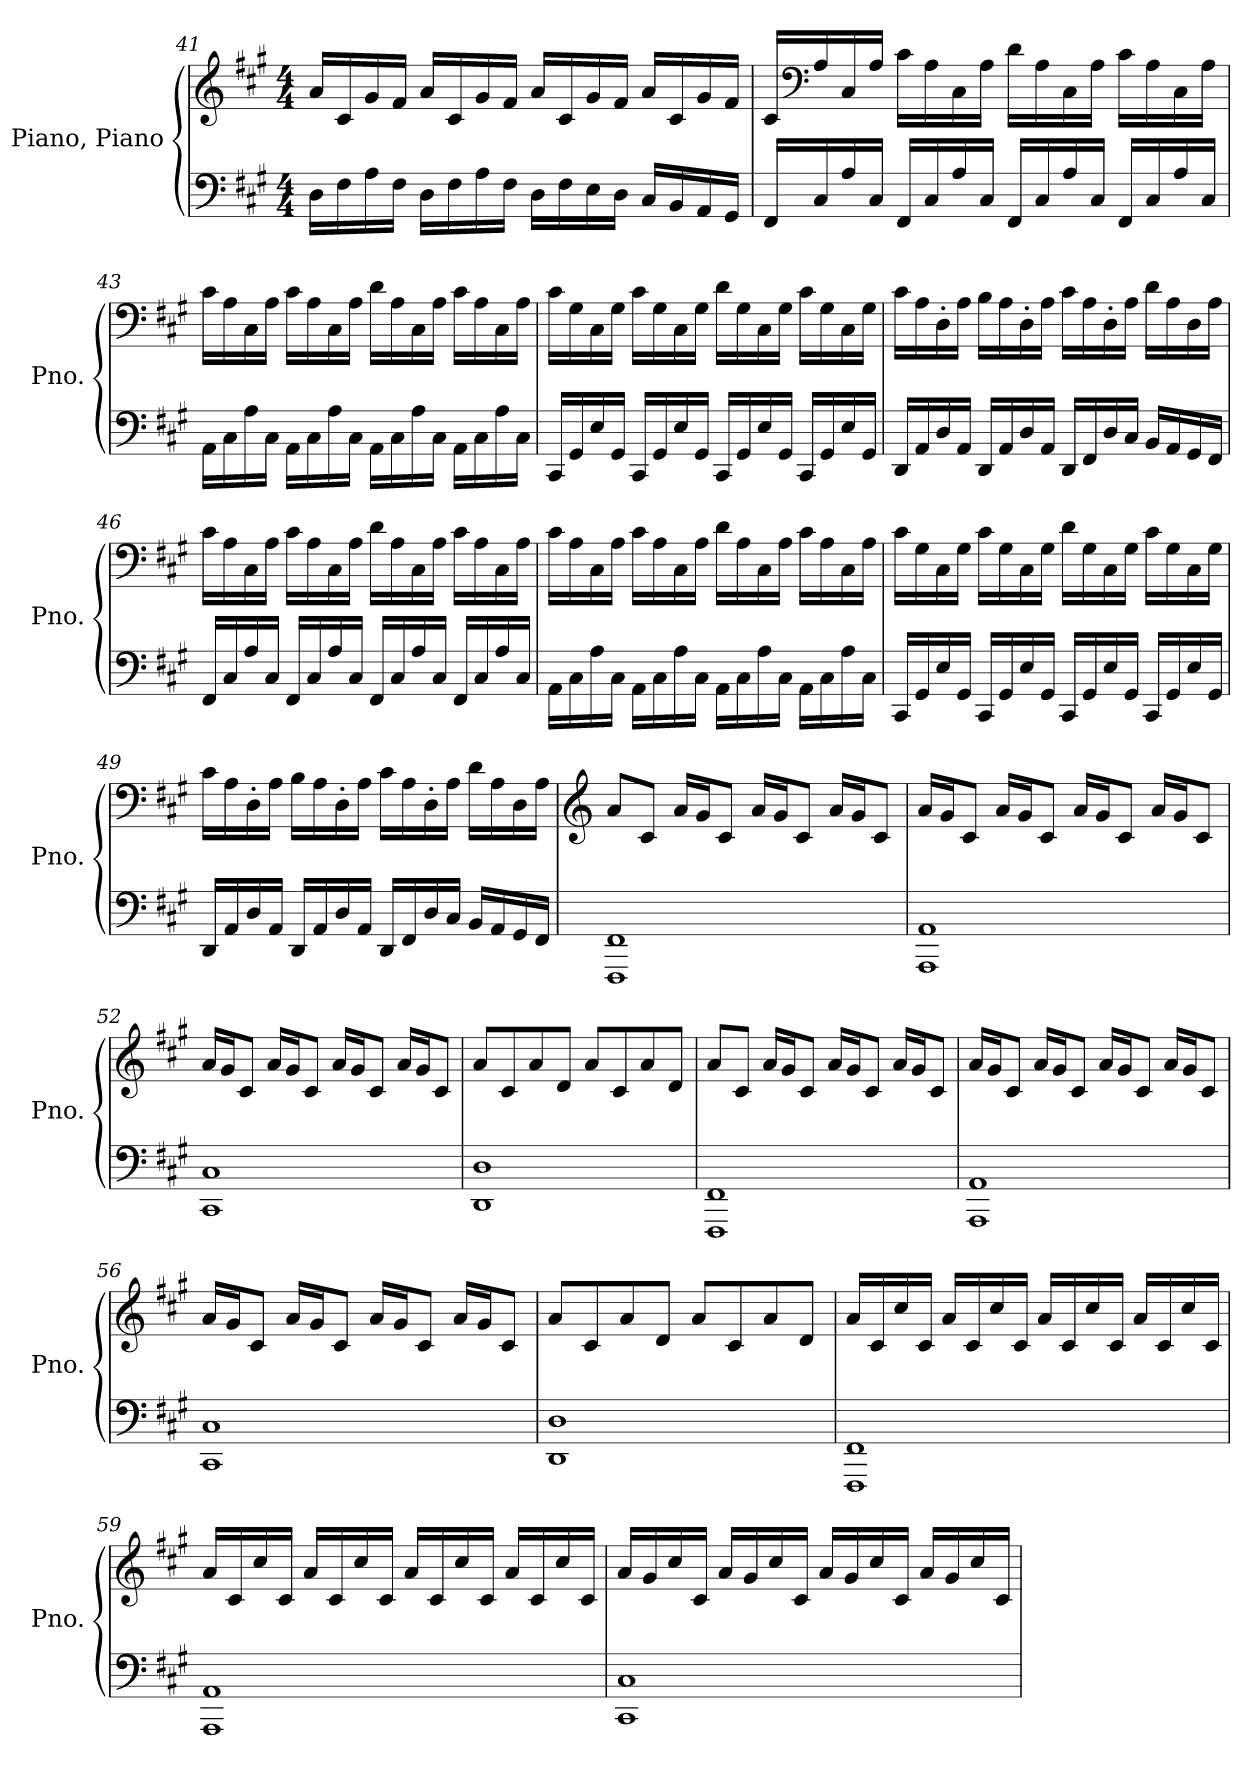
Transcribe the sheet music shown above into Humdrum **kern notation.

**kern	**kern
*part1	*part1
*staff2	*staff1
*I"Piano, Piano	*
*I'Pno.	*
!!LO:PB:g=z
*clefF4	*clefG2
*k[f#c#g#]	*k[f#c#g#]
*M4/4	*M4/4
=41	=41
16D\LL	16a/LL
16F#\	16c#/
16A\	16g#/
16F#\JJ	16f#/JJ
16D\LL	16a/LL
16F#\	16c#/
16A\	16g#/
16F#\JJ	16f#/JJ
16D\LL	16a/LL
16F#\	16c#/
16E\	16g#/
16D\JJ	16f#/JJ
16C#/LL	16a/LL
16BB/	16c#/
16AA/	16g#/
16GG#/JJ	16f#/JJ
=42	=42
16FF#/LL	16c#/LL
*	*clefF4
16C#/	16A/
16A/	16C#/
16C#/JJ	16A/JJ
16FF#/LL	16c#\LL
16C#/	16A\
16A/	16C#\
16C#/JJ	16A\JJ
16FF#/LL	16d\LL
16C#/	16A\
16A/	16C#\
16C#/JJ	16A\JJ
16FF#/LL	16c#\LL
16C#/	16A\
16A/	16C#\
16C#/JJ	16A\JJ
!!LO:LB:g=z
=43	=43
16AA\LL	16c#\LL
16C#\	16A\
16A\	16C#\
16C#\JJ	16A\JJ
16AA\LL	16c#\LL
16C#\	16A\
16A\	16C#\
16C#\JJ	16A\JJ
16AA\LL	16d\LL
16C#\	16A\
16A\	16C#\
16C#\JJ	16A\JJ
16AA\LL	16c#\LL
16C#\	16A\
16A\	16C#\
16C#\JJ	16A\JJ
=44	=44
16CC#/LL	16c#\LL
16GG#/	16G#\
16E/	16C#\
16GG#/JJ	16G#\JJ
16CC#/LL	16c#\LL
16GG#/	16G#\
16E/	16C#\
16GG#/JJ	16G#\JJ
16CC#/LL	16d\LL
16GG#/	16G#\
16E/	16C#\
16GG#/JJ	16G#\JJ
16CC#/LL	16c#\LL
16GG#/	16G#\
16E/	16C#\
16GG#/JJ	16G#\JJ
!!LO:LB:g=z
=45	=45
16DD/LL	16c#\LL
16AA/	16A\
16D/	16D'\
16AA/JJ	16A\JJ
16DD/LL	16B\LL
16AA/	16A\
16D/	16D'\
16AA/JJ	16A\JJ
16DD/LL	16c#\LL
16FF#/	16A\
16D/	16D'\
16C#/JJ	16A\JJ
16BB/LL	16d\LL
16AA/	16A\
16GG#/	16D\
16FF#/JJ	16A\JJ
=46	=46
16FF#/LL	16c#\LL
16C#/	16A\
16A/	16C#\
16C#/JJ	16A\JJ
16FF#/LL	16c#\LL
16C#/	16A\
16A/	16C#\
16C#/JJ	16A\JJ
16FF#/LL	16d\LL
16C#/	16A\
16A/	16C#\
16C#/JJ	16A\JJ
16FF#/LL	16c#\LL
16C#/	16A\
16A/	16C#\
16C#/JJ	16A\JJ
!!LO:LB:g=z
=47	=47
16AA\LL	16c#\LL
16C#\	16A\
16A\	16C#\
16C#\JJ	16A\JJ
16AA\LL	16c#\LL
16C#\	16A\
16A\	16C#\
16C#\JJ	16A\JJ
16AA\LL	16d\LL
16C#\	16A\
16A\	16C#\
16C#\JJ	16A\JJ
16AA\LL	16c#\LL
16C#\	16A\
16A\	16C#\
16C#\JJ	16A\JJ
=48	=48
16CC#/LL	16c#\LL
16GG#/	16G#\
16E/	16C#\
16GG#/JJ	16G#\JJ
16CC#/LL	16c#\LL
16GG#/	16G#\
16E/	16C#\
16GG#/JJ	16G#\JJ
16CC#/LL	16d\LL
16GG#/	16G#\
16E/	16C#\
16GG#/JJ	16G#\JJ
16CC#/LL	16c#\LL
16GG#/	16G#\
16E/	16C#\
16GG#/JJ	16G#\JJ
!!LO:LB:g=z
=49	=49
16DD/LL	16c#\LL
16AA/	16A\
16D/	16D'\
16AA/JJ	16A\JJ
16DD/LL	16B\LL
16AA/	16A\
16D/	16D'\
16AA/JJ	16A\JJ
16DD/LL	16c#\LL
16FF#/	16A\
16D/	16D'\
16C#/JJ	16A\JJ
16BB/LL	16d\LL
16AA/	16A\
16GG#/	16D\
16FF#/JJ	16A\JJ
=50	=50
*	*clefG2
1FFF# 1FF#	8a/L
.	8c#/J
.	16a/LL
.	16g#/J
.	8c#/J
.	16a/LL
.	16g#/J
.	8c#/J
.	16a/LL
.	16g#/J
.	8c#/J
=51	=51
1AAA 1AA	16a/LL
.	16g#/J
.	8c#/J
.	16a/LL
.	16g#/J
.	8c#/J
.	16a/LL
.	16g#/J
.	8c#/J
.	16a/LL
.	16g#/J
.	8c#/J
!!LO:LB:g=z
=52	=52
1CC# 1C#	16a/LL
.	16g#/J
.	8c#/J
.	16a/LL
.	16g#/J
.	8c#/J
.	16a/LL
.	16g#/J
.	8c#/J
.	16a/LL
.	16g#/J
.	8c#/J
=53	=53
1DD 1D	8a/L
.	8c#/
.	8a/
.	8d/J
.	8a/L
.	8c#/
.	8a/
.	8d/J
=54	=54
1FFF# 1FF#	8a/L
.	8c#/J
.	16a/LL
.	16g#/J
.	8c#/J
.	16a/LL
.	16g#/J
.	8c#/J
.	16a/LL
.	16g#/J
.	8c#/J
=55	=55
1AAA 1AA	16a/LL
.	16g#/J
.	8c#/J
.	16a/LL
.	16g#/J
.	8c#/J
.	16a/LL
.	16g#/J
.	8c#/J
.	16a/LL
.	16g#/J
.	8c#/J
!!LO:PB:g=z
=56	=56
1CC# 1C#	16a/LL
.	16g#/J
.	8c#/J
.	16a/LL
.	16g#/J
.	8c#/J
.	16a/LL
.	16g#/J
.	8c#/J
.	16a/LL
.	16g#/J
.	8c#/J
=57	=57
1DD 1D	8a/L
.	8c#/
.	8a/
.	8d/J
.	8a/L
.	8c#/
.	8a/
.	8d/J
=58	=58
1FFF# 1FF#	16a/LL
.	16c#/
.	16cc#/
.	16c#/JJ
.	16a/LL
.	16c#/
.	16cc#/
.	16c#/JJ
.	16a/LL
.	16c#/
.	16cc#/
.	16c#/JJ
.	16a/LL
.	16c#/
.	16cc#/
.	16c#/JJ
!!LO:LB:g=z
=59	=59
1AAA 1AA	16a/LL
.	16c#/
.	16cc#/
.	16c#/JJ
.	16a/LL
.	16c#/
.	16cc#/
.	16c#/JJ
.	16a/LL
.	16c#/
.	16cc#/
.	16c#/JJ
.	16a/LL
.	16c#/
.	16cc#/
.	16c#/JJ
=60	=60
1CC# 1C#	16a/LL
.	16g#/
.	16cc#/
.	16c#/JJ
.	16a/LL
.	16g#/
.	16cc#/
.	16c#/JJ
.	16a/LL
.	16g#/
.	16cc#/
.	16c#/JJ
.	16a/LL
.	16g#/
.	16cc#/
.	16c#/JJ
=	=
*-	*-
